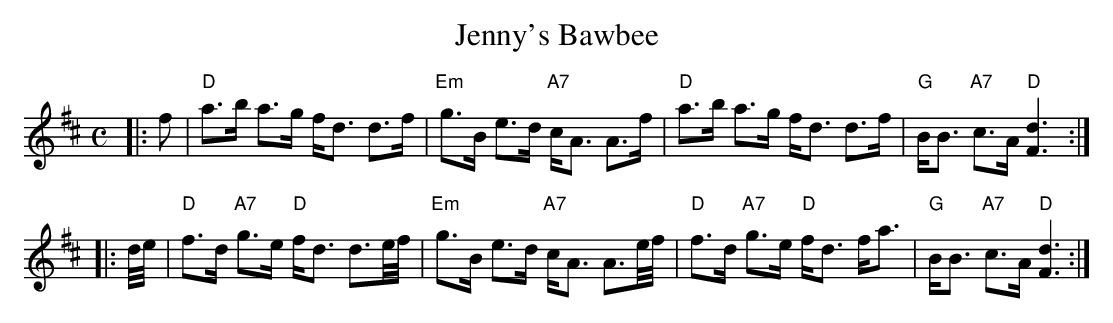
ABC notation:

X:1
T:Jenny's Bawbee
M:C
L:1/16
K:D
|: f2 \
| "D"a3b a3g fd3 d3f | "Em"g3B e3d "A7"cA3 A3f \
| "D"a3b a3g fd3 d3f | "G"BB3 "A7"c3A "D"[d6F6] :|
|: d/e/ \
| "D"f3d "A7"g3e "D"fd3 d3e/f/ | "Em"g3B e3d "A7"cA3 A3e/f/ \
| "D"f3d "A7"g3e "D"fd3 fa3 | "G"BB3 "A7"c3A "D"[d6F6] :|
